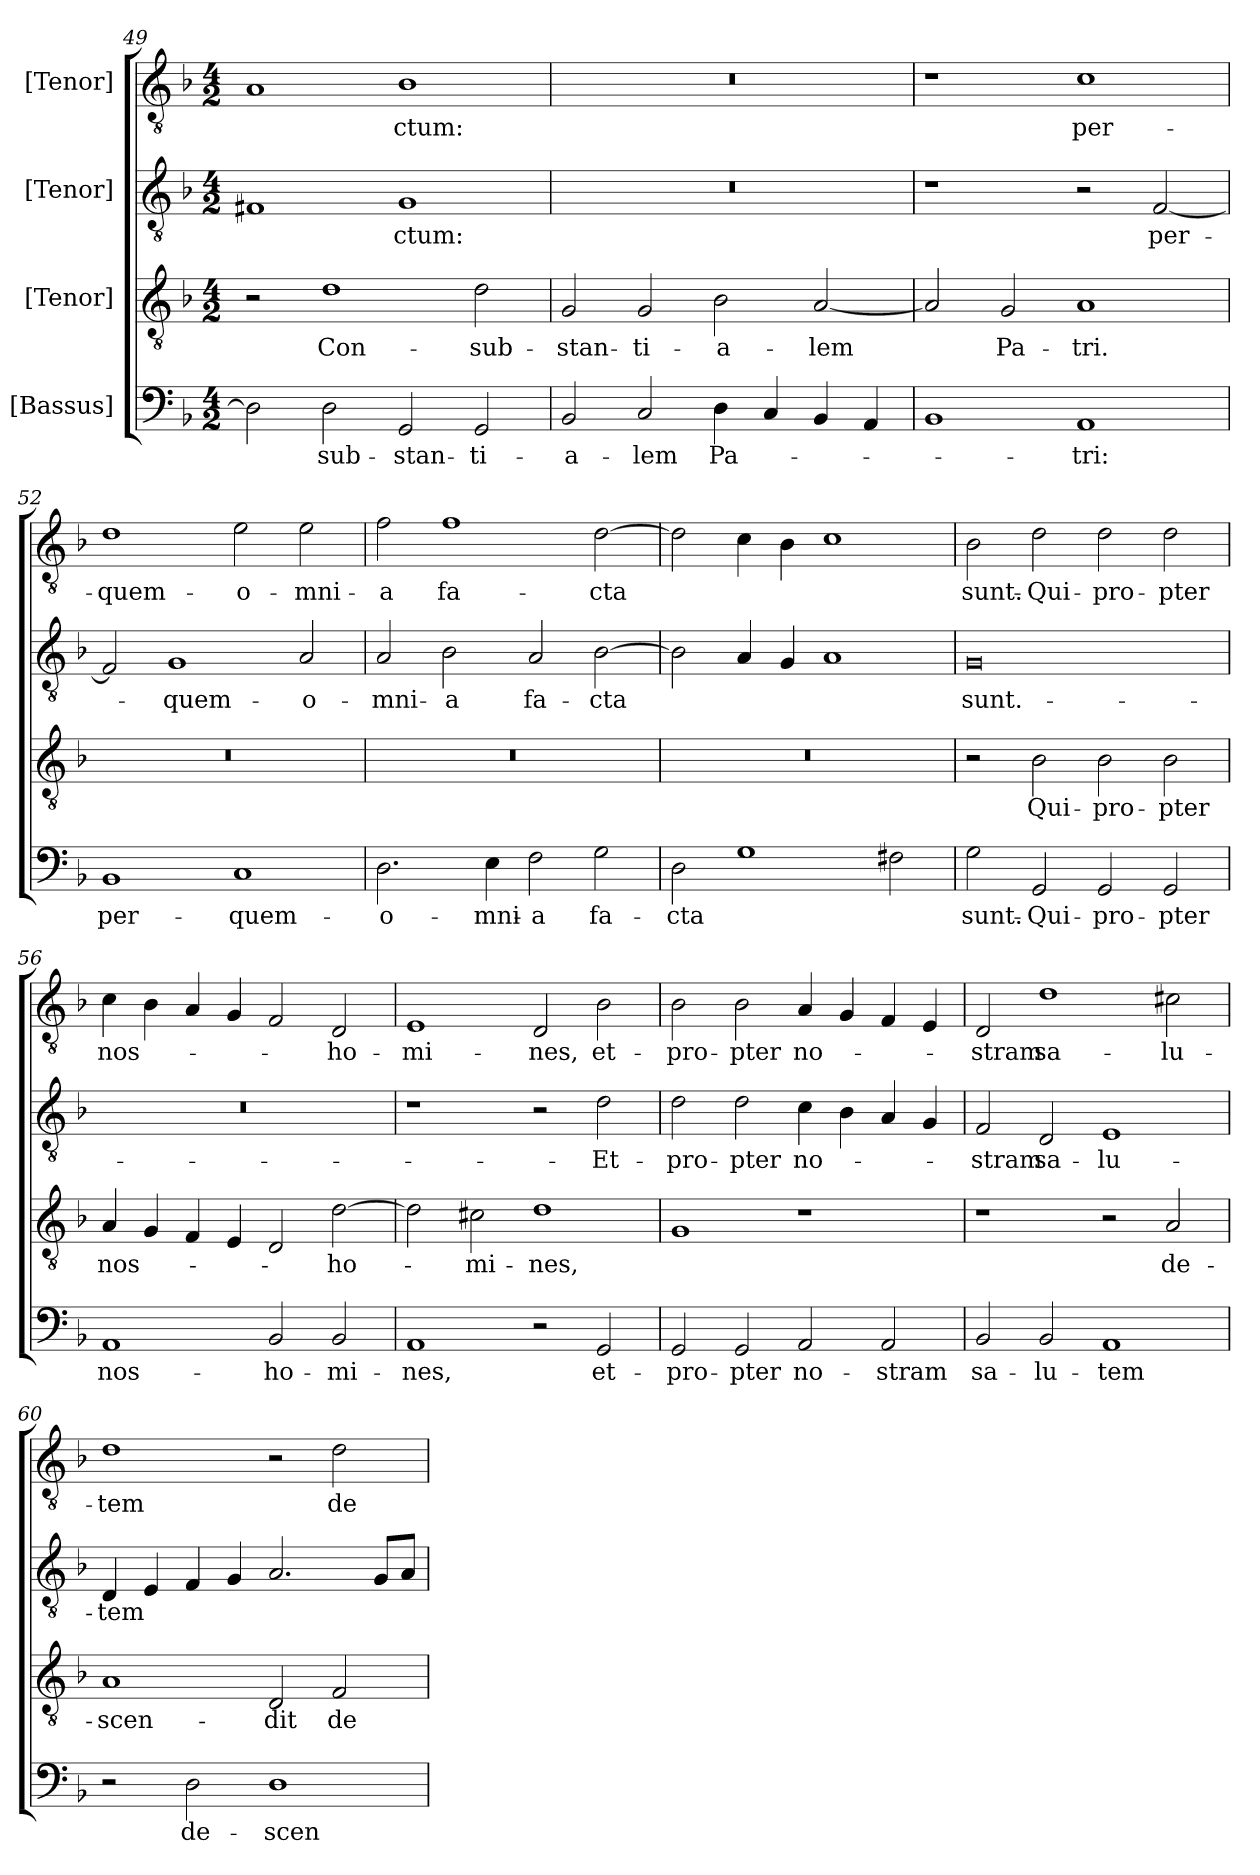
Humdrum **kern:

**kern	**text	**kern	**text	**kern	**text	**kern	**text
*part4	*part4	*part3	*part3	*part2	*part2	*part1	*part1
*staff4	*staff4	*staff3	*staff3	*staff2	*staff2	*staff1	*staff1
*I"[Bassus]	*	*I"[Tenor]	*	*I"[Tenor]	*	*I"[Tenor]	*
*clefF4	*	*clefGv2	*	*clefGv2	*	*clefGv2	*
*k[b-]	*	*k[b-]	*	*k[b-]	*	*k[b-]	*
*M4/2	*	*M4/2	*	*M4/2	*	*M4/2	*
=49	=49	=49	=49	=49	=49	=49	=49
2D\]	.	2r	.	1F#X/	.	1A/	.
2D\	-sub-	1d\	Con-	.	.	.	.
2GG/	-stan-	.	.	1G/	-ctum:	1B-\	-ctum:
2GG/	-ti-	2d\	-sub-	.	.	.	.
=50	=50	=50	=50	=50	=50	=50	=50
2BB-/	-a-	2G/	-stan-	0r	.	0r	.
2C/	-lem	2G/	-ti-	.	.	.	.
4D\	Pa-	2B-\	-a-	.	.	.	.
4C/	.	.	.	.	.	.	.
4BB-/	.	[2A/	-lem	.	.	.	.
4AA/	.	.	.	.	.	.	.
=51	=51	=51	=51	=51	=51	=51	=51
1BB-/	.	2A/]	.	1r	.	1r	.
.	.	2G/	Pa-	.	.	.	.
1AA/	-tri:	1A/	-tri.	2r	.	1c\	per-
.	.	.	.	[2F/	per-	.	.
=52	=52	=52	=52	=52	=52	=52	=52
1BB-/	per-	0r	.	2F/]	.	1d\	quem-
.	.	.	.	1G/	quem-	.	.
1C/	quem-	.	.	.	.	2e\	o-
.	.	.	.	2A/	o-	2e\	-mni-
=53	=53	=53	=53	=53	=53	=53	=53
2.D\	o-	0r	.	2A/	-mni-	2f\	-a
.	.	.	.	2B-\	-a	1f\	fa-
4E\	-mni-	.	.	.	.	.	.
2F\	-a	.	.	2A/	fa-	.	.
2G\	fa-	.	.	[2B-\	-cta	[2d\	-cta
=54	=54	=54	=54	=54	=54	=54	=54
2D\	-cta	0r	.	2B-\]	.	2d\]	.
1G\	.	.	.	4A/	.	4c\	.
.	.	.	.	4G/	.	4B-\	.
.	.	.	.	1A/	.	1c\	.
2F#X\	.	.	.	.	.	.	.
=55	=55	=55	=55	=55	=55	=55	=55
2G\	sunt.-	2r	.	0G/	sunt.-	2B-\	sunt.-
2GG/	Qui-	2B-\	Qui-	.	.	2d\	Qui-
2GG/	pro-	2B-\	pro-	.	.	2d\	pro-
2GG/	-pter	2B-\	-pter	.	.	2d\	-pter
=56	=56	=56	=56	=56	=56	=56	=56
1AA/	nos-	4A/	nos-	0r	.	4c\	nos-
.	.	4G/	.	.	.	4B-\	.
.	.	4F/	.	.	.	4A/	.
.	.	4E/	.	.	.	4G/	.
2BB-/	ho-	2D/	.	.	.	2F/	.
2BB-/	-mi-	[2d\	ho-	.	.	2D/	ho-
=57	=57	=57	=57	=57	=57	=57	=57
1AA/	-nes,	2d\]	.	1r	.	1E/	-mi-
.	.	2c#X\	-mi-	.	.	.	.
2r	.	1d\	-nes,	2r	.	2D/	-nes,
2GG/	et-	.	.	2d\	Et-	2B-\	et-
=58	=58	=58	=58	=58	=58	=58	=58
2GG/	pro-	1G/	.	2d\	pro-	2B-\	pro-
2GG/	-pter	.	.	2d\	-pter	2B-\	-pter
2AA/	no-	1r	.	4c\	no-	4A/	no-
.	.	.	.	4B-\	.	4G/	.
2AA/	-stram	.	.	4A/	.	4F/	.
.	.	.	.	4G/	.	4E/	.
=59	=59	=59	=59	=59	=59	=59	=59
2BB-/	sa-	1r	.	2F/	-stram	2D/	-stram
2BB-/	-lu-	.	.	2D/	sa-	1d\	sa-
1AA/	-tem	2r	.	1E/	-lu-	.	.
.	.	2A/	de-	.	.	2c#X\	-lu-
=60	=60	=60	=60	=60	=60	=60	=60
2r	.	1A/	-scen-	4D/	-tem	1d\	-tem
.	.	.	.	4E/	.	.	.
2D\	de-	.	.	4F/	.	.	.
.	.	.	.	4G/	.	.	.
1D\	-scen-	2D/	-dit	2.A/	.	2r	.
.	.	2F/	de-	.	.	2d\	de-
.	.	.	.	8G/L	.	.	.
.	.	.	.	8A/J	.	.	.
=	=	=	=	=	=	=	=
*-	*-	*-	*-	*-	*-	*-	*-
